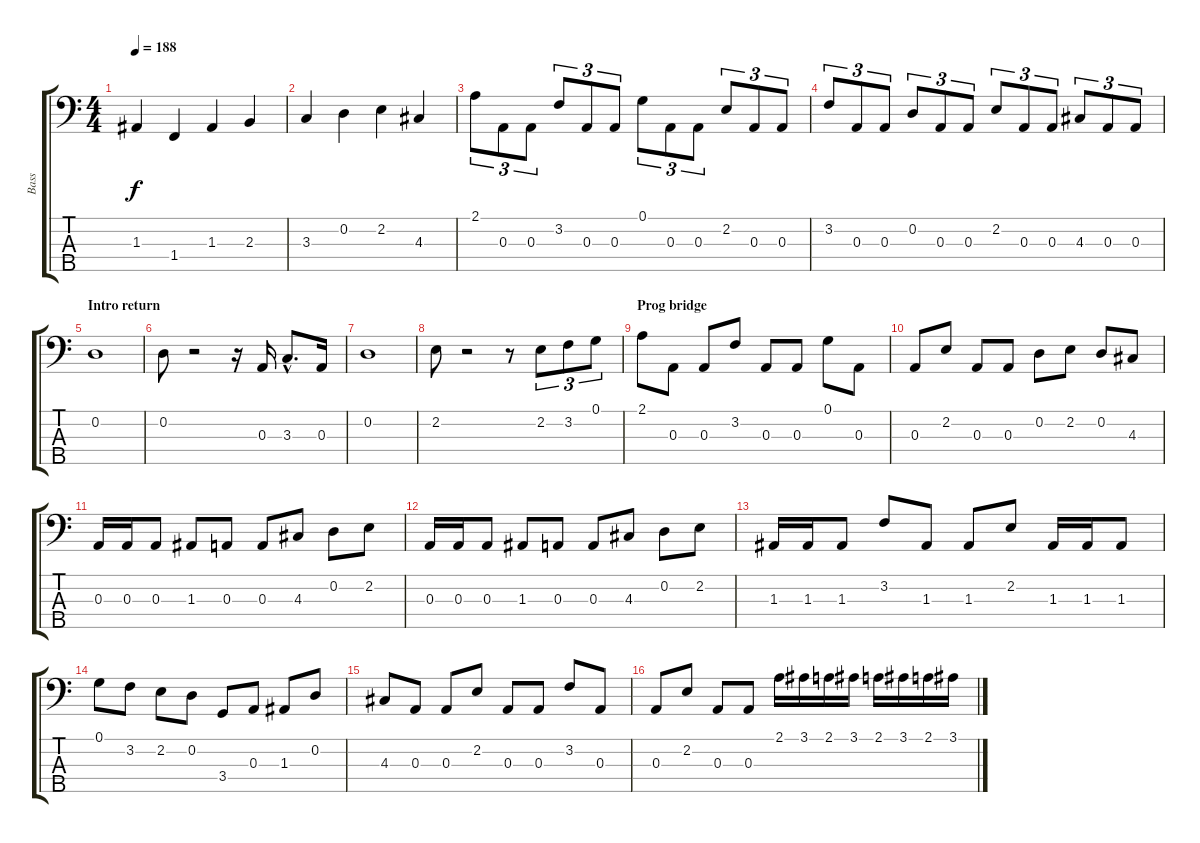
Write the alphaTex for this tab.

\track ("Bass" "Bass") {instrument electricbassfinger}
\staff {score tabs}
\tuning (G2 D2 A1 E1 B0) {hide}
\ts (4 4)
\tempo 188
\clef f4
\ks c
1.3.4{dy f} 1.4.4 1.3.4 2.3.4 |
3.3.4 0.2.4 2.2.4 4.3.4 |
2.1.8{tu (3 2)} 0.3.8{tu (3 2)} 0.3.8{tu (3 2)} 3.2.8{tu (3 2)} 0.3.8{tu (3 2)} 0.3.8{tu (3 2)} 0.1.8{tu (3 2)} 0.3.8{tu (3 2)} 0.3.8{tu (3 2)} 2.2.8{tu (3 2)} 0.3.8{tu (3 2)} 0.3.8{tu (3 2)} |
3.2.8{tu (3 2)} 0.3.8{tu (3 2)} 0.3.8{tu (3 2)} 0.2.8{tu (3 2)} 0.3.8{tu (3 2)} 0.3.8{tu (3 2)} 2.2.8{tu (3 2)} 0.3.8{tu (3 2)} 0.3.8{tu (3 2)} 4.3.8{tu (3 2)} 0.3.8{tu (3 2)} 0.3.8{tu (3 2)} |
\section ("" "Intro return")
0.2.1 |
0.2.8 r.2 r.16 0.3.16 3.3{hac}.8{d} 0.3.16 |
0.2.1 |
2.2.8 r.2 r.8 2.2.8{tu (3 2)} 3.2.8{tu (3 2)} 0.1.8{tu (3 2)} |
\section ("" "Prog bridge")
2.1.8 0.3.8 0.3.8 3.2.8 0.3.8 0.3.8 0.1.8 0.3.8 |
0.3.8 2.2.8 0.3.8 0.3.8 0.2.8 2.2.8 0.2.8 4.3.8 |
0.3.16 0.3.16 0.3.8 1.3.8 0.3.8 0.3.8 4.3.8 0.2.8 2.2.8 |
0.3.16 0.3.16 0.3.8 1.3.8 0.3.8 0.3.8 4.3.8 0.2.8 2.2.8 |
1.3.16 1.3.16 1.3.8 3.2.8 1.3.8 1.3.8 2.2.8 1.3.16 1.3.16 1.3.8 |
0.1.8 3.2.8 2.2.8 0.2.8 3.4.8 0.3.8 1.3.8 0.2.8 |
4.3.8 0.3.8 0.3.8 2.2.8 0.3.8 0.3.8 3.2.8 0.3.8 |
0.3.8 2.2.8 0.3.8 0.3.8 2.1.16 3.1.16 2.1.16 3.1.16 2.1.16 3.1.16 2.1.16 3.1.16
